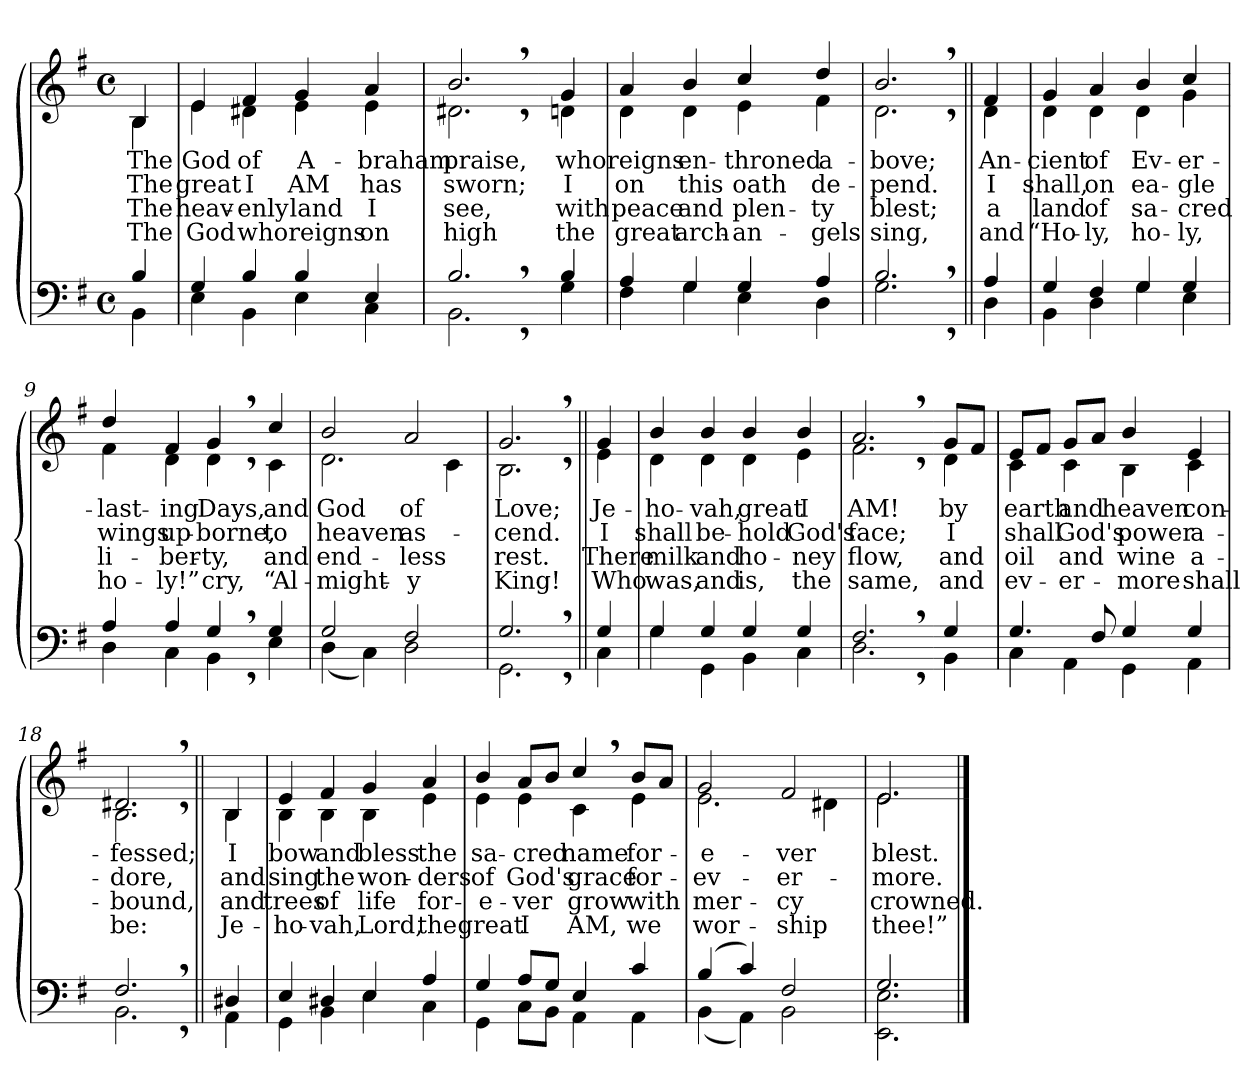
**kern	**kern	**text	**text	**text	**text
*part2	*part1	*part1	*part1	*part1	*part1
*staff2	*staff1	*staff1	*staff1	*staff1	*staff1
*clefF4	*clefG2	*	*	*	*
*k[f#]	*k[f#]	*	*	*	*
*M4/4	*M4/4	*	*	*	*
*met(c)	*met(c)	*	*	*	*
=1	=1	=1	=1	=1	=1
*^	*	*	*	*	*
!	!	!LO:TX:b:i:t=Verse	!	!	!	!
!	!	!	!LO:LY:b	!LO:LY:b	!LO:LY:b	!LO:LY:b
*	*	*^	*	*	*	*
4B/	4BB\	4B/	4B\	The	The	The	The
=2	=2	=2	=2	=2	=2	=2	=2
!	!	!	!	!LO:LY:b	!LO:LY:b	!LO:LY:b	!LO:LY:b
4G/	4E\	4e/	4e\	God	great	heav-	God
!	!	!	!	!LO:LY:b	!LO:LY:b	!LO:LY:b	!LO:LY:b
4B/	4BB\	4f#/	4d#X\	of	I	-enly	who
!	!	!	!	!LO:LY:b	!LO:LY:b	!LO:LY:b	!LO:LY:b
4B/	4E\	4g/	4e\	A-	AM	land	reigns
!	!	!	!	!LO:LY:b	!LO:LY:b	!LO:LY:b	!LO:LY:b
4E/	4C\	4a/	4e\	-braham	has	I	on
=3	=3	=3	=3	=3	=3	=3	=3
!	!	!	!	!LO:LY:b	!LO:LY:b	!LO:LY:b	!LO:LY:b
2.B,/	2.BB,\	2.b,/	2.d#X,\	praise,	sworn;	see,	high
!!LO:LB:g=z	!!
=4-	=4-	=4-	=4-	=4-	=4-	=4-	=4-
!	!	!	!	!LO:LY:b	!LO:LY:b	!LO:LY:b	!LO:LY:b
4B/	4G\	4g/	4d\	who	I	with	the
=5	=5	=5	=5	=5	=5	=5	=5
!	!	!	!	!LO:LY:b	!LO:LY:b	!LO:LY:b	!LO:LY:b
4A/	4F#\	4a/	4d\	reigns	on	peace	great
!	!	!	!	!LO:LY:b	!LO:LY:b	!LO:LY:b	!LO:LY:b
4G/	4G\	4b/	4d\	en-	this	and	arch-
!	!	!	!	!LO:LY:b	!LO:LY:b	!LO:LY:b	!LO:LY:b
4G/	4E\	4cc/	4e\	-throned	oath	plen-	-an-
!	!	!	!	!LO:LY:b	!LO:LY:b	!LO:LY:b	!LO:LY:b
4A/	4D\	4dd/	4f#\	a-	de-	-ty	-gels
=6	=6	=6	=6	=6	=6	=6	=6
!	!	!	!	!LO:LY:b	!LO:LY:b	!LO:LY:b	!LO:LY:b
2.B,/	2.G,\	2.b,/	2.d,\	-bove;	-pend.	blest;	sing,
!!LO:LB:g=z	!!
=7||	=7||	=7||	=7||	=7||	=7||	=7||	=7||
!	!	!	!	!LO:LY:b	!LO:LY:b	!LO:LY:b	!LO:LY:b
4A/	4D\	4f#/	4d\	An-	I	a	and
=8	=8	=8	=8	=8	=8	=8	=8
!	!	!	!	!LO:LY:b	!LO:LY:b	!LO:LY:b	!LO:LY:b
4G/	4BB\	4g/	4d\	-cient	shall,	land	“Ho-
!	!	!	!	!LO:LY:b	!LO:LY:b	!LO:LY:b	!LO:LY:b
4F#/	4D\	4a/	4d\	of	on	of	-ly,
!	!	!	!	!LO:LY:b	!LO:LY:b	!LO:LY:b	!LO:LY:b
4G/	4G\	4b/	4d\	Ev-	ea-	sa-	ho-
!	!	!	!	!LO:LY:b	!LO:LY:b	!LO:LY:b	!LO:LY:b
4G/	4E\	4cc/	4g\	-er-	-gle	-cred	-ly,
=9	=9	=9	=9	=9	=9	=9	=9
!	!	!	!	!LO:LY:b	!LO:LY:b	!LO:LY:b	!LO:LY:b
4A/	4D\	4dd/	4f#\	-last-	wings	li-	ho-
!	!	!	!	!LO:LY:b	!LO:LY:b	!LO:LY:b	!LO:LY:b
4A/	4C\	4f#/	4d\	-ing	up-	-ber-	-ly!”
!	!	!	!	!LO:LY:b	!LO:LY:b	!LO:LY:b	!LO:LY:b
4G,/	4BB,\	4g,/	4d,\	Days,	-borne,	-ty,	cry,
!!LO:LB:g=z	!!
=10-	=10-	=10-	=10-	=10-	=10-	=10-	=10-
!	!	!	!	!LO:LY:b	!LO:LY:b	!LO:LY:b	!LO:LY:b
4G/	4E\	4cc/	4c\	and	to	and	“Al-
=11	=11	=11	=11	=11	=11	=11	=11
!	!	!	!	!LO:LY:b	!LO:LY:b	!LO:LY:b	!LO:LY:b
2G/	(<4D\	2b/	2.d\	God	heaven	end-	-might-
.	4C\)	.	.	.	.	.	.
!	!	!	!	!LO:LY:b	!LO:LY:b	!LO:LY:b	!LO:LY:b
2F#/	2D\	2a/	.	of	as-	-less	-y
.	.	.	4c\	.	.	.	.
=12	=12	=12	=12	=12	=12	=12	=12
!	!	!	!	!LO:LY:b	!LO:LY:b	!LO:LY:b	!LO:LY:b
2.G,/	2.GG,\	2.g,/	2.B,\	Love;	-cend.	rest.	King!
!!LO:LB:g=z	!!
=13||	=13||	=13||	=13||	=13||	=13||	=13||	=13||
!	!	!	!	!LO:LY:b	!LO:LY:b	!LO:LY:b	!LO:LY:b
4G/	4C\	4g/	4e\	Je-	I	There	Who
=14	=14	=14	=14	=14	=14	=14	=14
!	!	!	!	!LO:LY:b	!LO:LY:b	!LO:LY:b	!LO:LY:b
4G/	4G\	4b/	4d\	-ho-	shall	milk	was,
!	!	!	!	!LO:LY:b	!LO:LY:b	!LO:LY:b	!LO:LY:b
4G/	4GG\	4b/	4d\	-vah,	be-	and	and
!	!	!	!	!LO:LY:b	!LO:LY:b	!LO:LY:b	!LO:LY:b
4G/	4BB\	4b/	4d\	great	-hold	ho-	is,
!	!	!	!	!LO:LY:b	!LO:LY:b	!LO:LY:b	!LO:LY:b
4G/	4C\	4b/	4e\	I	God's	-ney	the
=15	=15	=15	=15	=15	=15	=15	=15
!	!	!	!	!LO:LY:b	!LO:LY:b	!LO:LY:b	!LO:LY:b
2.F#,/	2.D,\	2.a,/	2.f#,\	AM!	face;	flow,	same,
!!LO:LB:g=z	!!
=16-	=16-	=16-	=16-	=16-	=16-	=16-	=16-
!	!	!	!	!LO:LY:b	!LO:LY:b	!LO:LY:b	!LO:LY:b
4G/	4BB\	8g/L	4d\	by	I	and	and
.	.	8f#/J	.	.	.	.	.
=17	=17	=17	=17	=17	=17	=17	=17
!	!	!	!	!LO:LY:b	!LO:LY:b	!LO:LY:b	!LO:LY:b
4.G/	4C\	8e/L	4c\	earth	shall	oil	ev-
.	.	8f#/J	.	.	.	.	.
!	!	!	!	!LO:LY:b	!LO:LY:b	!LO:LY:b	!LO:LY:b
.	4AA\	8g/L	4c\	and	God's	and	-er-
8F#/	.	8a/J	.	.	.	.	.
!	!	!	!	!LO:LY:b	!LO:LY:b	!LO:LY:b	!LO:LY:b
4G/	4GG\	4b/	4B\	heaven	power	wine	-more
!	!	!	!	!LO:LY:b	!LO:LY:b	!LO:LY:b	!LO:LY:b
4G/	4AA\	4e/	4c\	con-	a-	a-	shall
=18	=18	=18	=18	=18	=18	=18	=18
!	!	!	!	!LO:LY:b	!LO:LY:b	!LO:LY:b	!LO:LY:b
2.F#,/	2.BB,\	2.d#X,/	2.B,\	-fessed;	-dore,	-bound,	be:
!!LO:LB:g=z	!!
=19||	=19||	=19||	=19||	=19||	=19||	=19||	=19||
!	!	!	!	!LO:LY:b	!LO:LY:b	!LO:LY:b	!LO:LY:b
4D#X/	4AA\	4B/	4B\	I	and	and	Je-
=20	=20	=20	=20	=20	=20	=20	=20
!	!	!	!	!LO:LY:b	!LO:LY:b	!LO:LY:b	!LO:LY:b
4E/	4GG\	4e/	4B\	bow	sing	trees	-ho-
!	!	!	!	!LO:LY:b	!LO:LY:b	!LO:LY:b	!LO:LY:b
4D#X/	4BB\	4f#/	4B\	and	the	of	-vah,
!	!	!	!	!LO:LY:b	!LO:LY:b	!LO:LY:b	!LO:LY:b
4E/	4E\	4g/	4B\	bless	won-	life	Lord,
!	!	!	!	!LO:LY:b	!LO:LY:b	!LO:LY:b	!LO:LY:b
4A/	4C\	4a/	4e\	the	-ders	for-	the
=21	=21	=21	=21	=21	=21	=21	=21
!	!	!	!	!LO:LY:b	!LO:LY:b	!LO:LY:b	!LO:LY:b
4G/	4GG\	4b/	4e\	sa-	of	-e-	great
!	!	!	!	!LO:LY:b	!LO:LY:b	!LO:LY:b	!LO:LY:b
8A/L	8C\L	8a/L	4e\	-cred	God's	-ver	I
8G/J	8BB\J	8b/J	.	.	.	.	.
!	!	!	!	!LO:LY:b	!LO:LY:b	!LO:LY:b	!LO:LY:b
4E/	4AA\	4cc,/	4c\	name	grace	grow	AM,
!!LO:LB:g=z	!!
=22-	=22-	=22-	=22-	=22-	=22-	=22-	=22-
!	!	!	!	!LO:LY:b	!LO:LY:b	!LO:LY:b	!LO:LY:b
4c/	4AA\	8b/L	4e\	for-	for-	with	we
.	.	8a/J	.	.	.	.	.
=23	=23	=23	=23	=23	=23	=23	=23
!	!	!	!	!LO:LY:b	!LO:LY:b	!LO:LY:b	!LO:LY:b
(>4B/	(<4BB\	2g/	2.e\	-e-	-ev-	mer-	wor-
4c/)	4AA\)	.	.	.	.	.	.
!	!	!	!	!LO:LY:b	!LO:LY:b	!LO:LY:b	!LO:LY:b
2F#/	2BB\	2f#/	.	-ver	-er-	-cy	-ship
.	.	.	4d#X\	.	.	.	.
=24	=24	=24	=24	=24	=24	=24	=24
!	!	!	!	!LO:LY:b	!LO:LY:b	!LO:LY:b	!LO:LY:b
2.G/	2.EE!\ 2.E\	2.e/	2.e\	blest.	-more.	crowned.	thee!”
*v	*v	*	*	*	*	*	*
*	*v	*v	*	*	*	*
==	==	==	==	==	==
*-	*-	*-	*-	*-	*-
